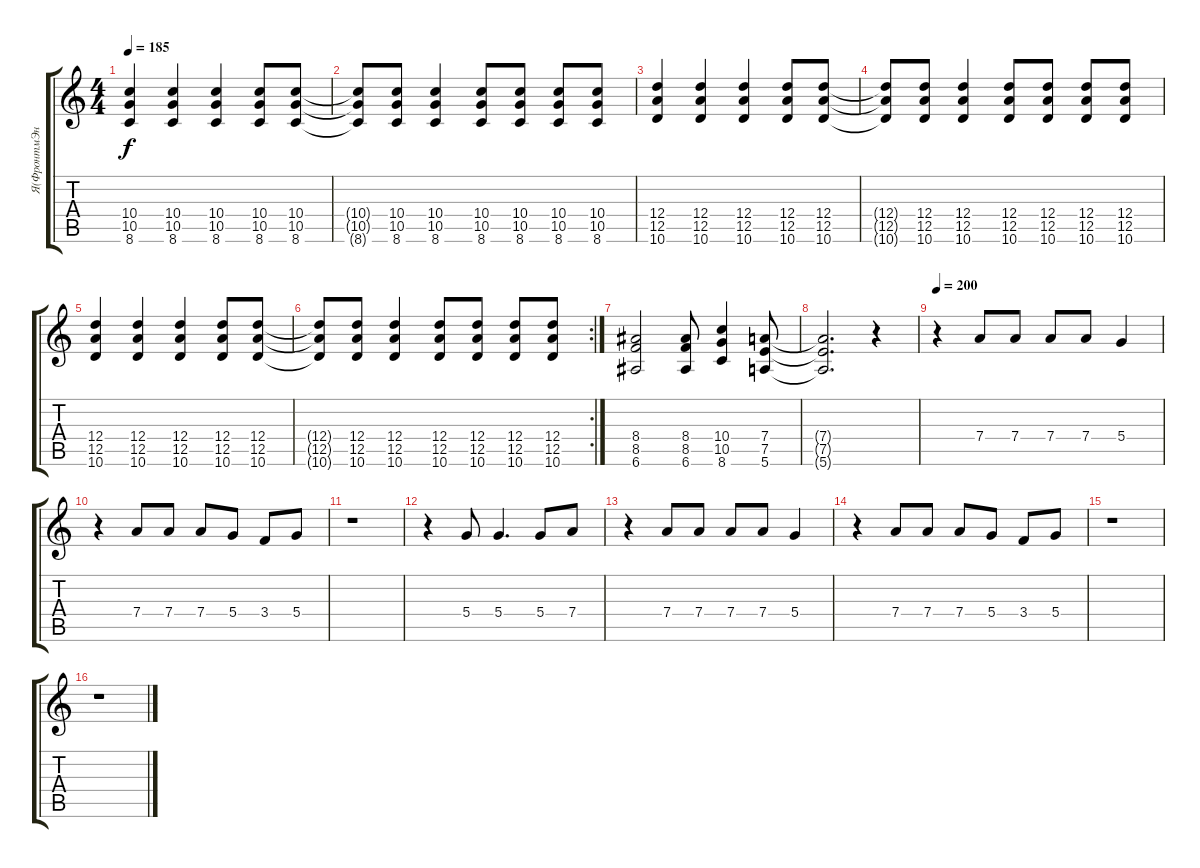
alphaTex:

\track ("Я(ФронтмЭн)" "Я(ФронтмЭн") {instrument distortionguitar}
\staff {score tabs}
\tuning (E4 B3 G3 D3 A2 E2) {hide}
\ts (4 4)
\tempo 185
\clef g2
\ks c
(10.4 10.5 8.6).4{dy f} (10.4 10.5 8.6).4 (10.4 10.5 8.6).4 (10.4 10.5 8.6).8 (10.4 10.5 8.6).8 |
(10.4{t} 10.5{t} 8.6{t}).8 (10.4 10.5 8.6).8 (10.4 10.5 8.6).4 (10.4 10.5 8.6).8 (10.4 10.5 8.6).8 (10.4 10.5 8.6).8 (10.4 10.5 8.6).8 |
(12.4 12.5 10.6).4 (12.4 12.5 10.6).4 (12.4 12.5 10.6).4 (12.4 12.5 10.6).8 (12.4 12.5 10.6).8 |
(12.4{t} 12.5{t} 10.6{t}).8 (12.4 12.5 10.6).8 (12.4 12.5 10.6).4 (12.4 12.5 10.6).8 (12.4 12.5 10.6).8 (12.4 12.5 10.6).8 (12.4 12.5 10.6).8 |
(12.4 12.5 10.6).4 (12.4 12.5 10.6).4 (12.4 12.5 10.6).4 (12.4 12.5 10.6).8 (12.4 12.5 10.6).8 |
\rc 2
(12.4{t} 12.5{t} 10.6{t}).8 (12.4 12.5 10.6).8 (12.4 12.5 10.6).4 (12.4 12.5 10.6).8 (12.4 12.5 10.6).8 (12.4 12.5 10.6).8 (12.4 12.5 10.6).8 |
(8.4 8.5 6.6).2 (8.4 8.5 6.6).8 (10.4 10.5 8.6).4 (7.4 7.5 5.6).8 |
(7.4{t} 7.5{t} 5.6{t}).2{d} r.4 |
\tempo 200
r.4 7.4.8 7.4.8 7.4.8 7.4.8 5.4.4 |
r.4 7.4.8 7.4.8 7.4.8 5.4.8 3.4.8 5.4.8 |
r.1 |
r.4 5.4.8 5.4.4{d} 5.4.8 7.4.8 |
r.4 7.4.8 7.4.8 7.4.8 7.4.8 5.4.4 |
r.4 7.4.8 7.4.8 7.4.8 5.4.8 3.4.8 5.4.8 |
r.1 |
r.1
